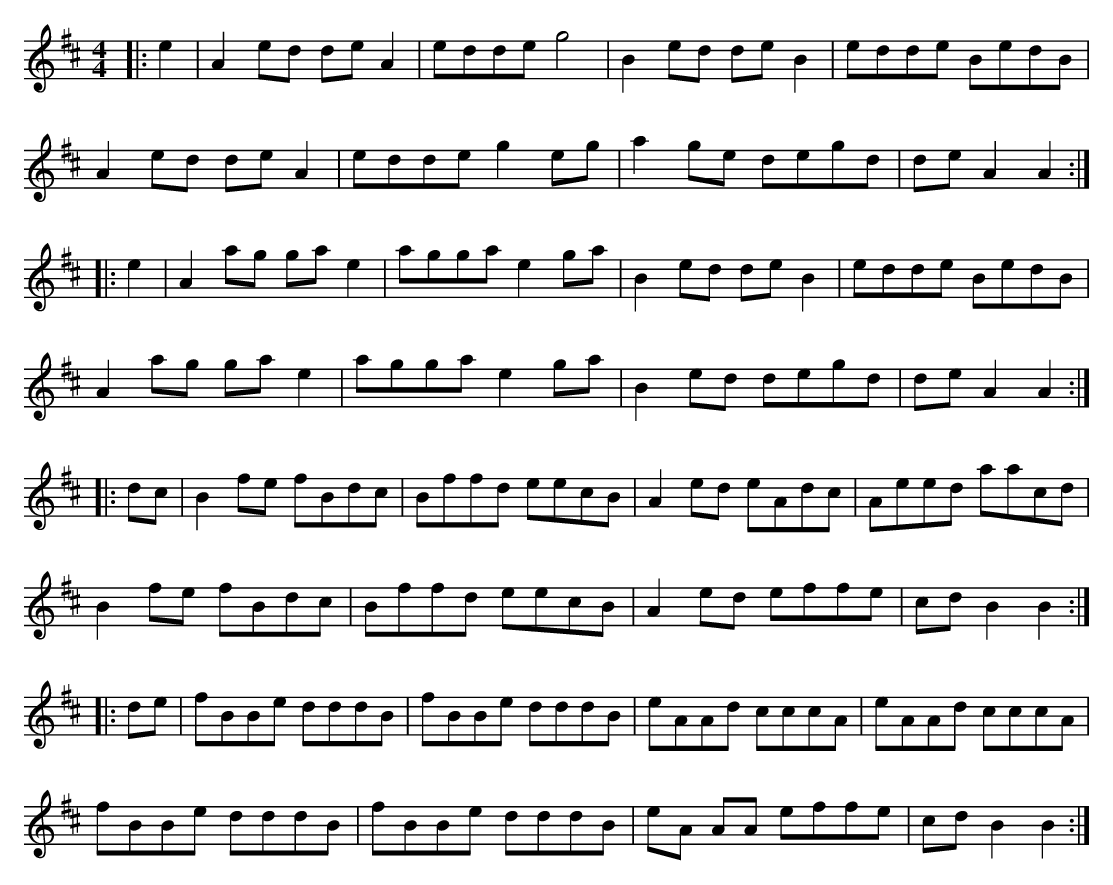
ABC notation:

X:1
M:4/4
K:Amix
|:e2|A2ed deA2|edde g4|B2ed deB2|edde BedB|
A2ed deA2|edde g2eg|a2ge degd|deA2 A2:|
|:e2|A2ag gae2|agga e2ga|B2ed deB2|edde BedB|
A2ag gae2|agga e2ga|B2ed degd|deA2 A2:|
|:dc|B2fe fBdc|Bffd eecB|A2ed eAdc|Aeed aacd|
B2fe fBdc|Bffd eecB|A2ed effe|cdB2 B2:|
|:de|fBBe dddB|fBBe dddB|eAAd cccA|eAAd cccA|
fBBe dddB|fBBe dddB|eA AA effe|cdB2 B2:|
